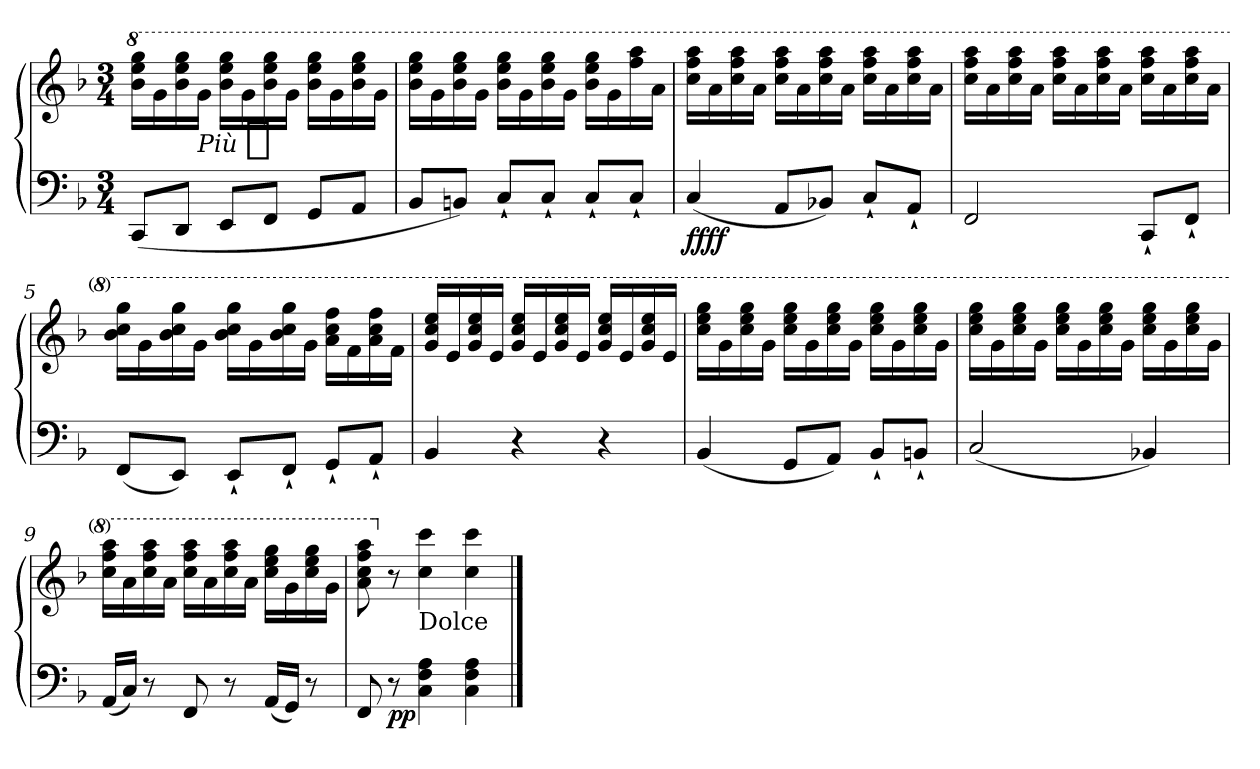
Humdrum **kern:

**kern	**kern	**dynam
*part1	*part1	*part1
*staff2	*staff1	*staff1/2
*clefF4	*clefG2	*
*k[b-]	*k[b-]	*
*M3/4	*M3/4	*
*	*8va	*
=1	=1	=1
(>8CC/L	16bb-\ 16eee\ 16ggg\LL	.
.	16gg\	.
8DD/J	16bb-\ 16eee\ 16ggg\	.
!	!	!LO:DY:b:t=Più %s
.	16gg\JJ	f
8EE/L	16bb-\ 16eee\ 16ggg\LL	.
.	16gg\	.
8FF/J	16bb-\ 16eee\ 16ggg\	.
.	16gg\JJ	.
8GG/L	16bb-\ 16eee\ 16ggg\LL	.
.	16gg\	.
8AA/J	16bb-\ 16eee\ 16ggg\	.
.	16gg\JJ	.
=2	=2	=2
8BB-/L	16bb-\ 16eee\ 16ggg\LL	.
.	16gg\	.
8BBn/J)	16bb-\ 16eee\ 16ggg\	.
.	16gg\JJ	.
8C`/L	16bb-\ 16eee\ 16ggg\LL	.
.	16gg\	.
8C`/J	16bb-\ 16eee\ 16ggg\	.
.	16gg\JJ	.
8C`/L	16bb-\ 16eee\ 16ggg\LL	.
.	16gg\	.
8C`/J	16fff\ 16aaa\	.
.	16aa\JJ	.
=3	=3	=3
!	!	!LO:DY:b=2
!	!	!LO:DY:n=1:b
(<4C/	16ccc\ 16fff\ 16aaa\LL	ff ff
.	16aa\	.
.	16ccc\ 16fff\ 16aaa\	.
.	16aa\JJ	.
8AA/L	16ccc\ 16fff\ 16aaa\LL	.
.	16aa\	.
8BB-X/J)	16ccc\ 16fff\ 16aaa\	.
.	16aa\JJ	.
8C`/L	16ccc\ 16fff\ 16aaa\LL	.
.	16aa\	.
8AA`/J	16ccc\ 16fff\ 16aaa\	.
.	16aa\JJ	.
!!LO:LB:g=z
=4	=4	=4
2FF/	16ccc\ 16fff\ 16aaa\LL	.
.	16aa\	.
.	16ccc\ 16fff\ 16aaa\	.
.	16aa\JJ	.
.	16ccc\ 16fff\ 16aaa\LL	.
.	16aa\	.
.	16ccc\ 16fff\ 16aaa\	.
.	16aa\JJ	.
8CC`/L	16ccc\ 16fff\ 16aaa\LL	.
.	16aa\	.
8FF`/J	16ccc\ 16fff\ 16aaa\	.
.	16aa\JJ	.
=5	=5	=5
(<8FF/L	16bb-\ 16ccc\ 16ggg\LL	.
.	16gg\	.
8EE/J)	16bb-\ 16ccc\ 16ggg\	.
.	16gg\JJ	.
8EE`/L	16bb-\ 16ccc\ 16ggg\LL	.
.	16gg\	.
8FF`/J	16bb-\ 16ccc\ 16ggg\	.
.	16gg\JJ	.
8GG`/L	16aa\ 16ccc\ 16fff\LL	.
.	16ff\	.
8AA`/J	16aa\ 16ccc\ 16fff\	.
.	16ff\JJ	.
=6	=6	=6
4BB-/	16gg/ 16ccc/ 16eee/LL	.
.	16ee/	.
.	16gg/ 16ccc/ 16eee/	.
.	16ee/JJ	.
4r	16gg/ 16ccc/ 16eee/LL	.
.	16ee/	.
.	16gg/ 16ccc/ 16eee/	.
.	16ee/JJ	.
4r	16gg/ 16ccc/ 16eee/LL	.
.	16ee/	.
.	16gg/ 16ccc/ 16eee/	.
.	16ee/JJ	.
!!LO:LB:g=z
=7	=7	=7
(<4BB-/	16ccc\ 16eee\ 16ggg\LL	.
.	16gg\	.
.	16ccc\ 16eee\ 16ggg\	.
.	16gg\JJ	.
8GG/L	16ccc\ 16eee\ 16ggg\LL	.
.	16gg\	.
8AA/J)	16ccc\ 16eee\ 16ggg\	.
.	16gg\JJ	.
8BB-`/L	16ccc\ 16eee\ 16ggg\LL	.
.	16gg\	.
8BBn`/J	16ccc\ 16eee\ 16ggg\	.
.	16gg\JJ	.
=8	=8	=8
(<2C/	16ccc\ 16eee\ 16ggg\LL	.
.	16gg\	.
.	16ccc\ 16eee\ 16ggg\	.
.	16gg\JJ	.
.	16ccc\ 16eee\ 16ggg\LL	.
.	16gg\	.
.	16ccc\ 16eee\ 16ggg\	.
.	16gg\JJ	.
4BB-X/)	16ccc\ 16eee\ 16ggg\LL	.
.	16gg\	.
.	16ccc\ 16eee\ 16ggg\	.
.	16gg\JJ	.
=9	=9	=9
(<16AA/LL	16ccc\ 16fff\ 16aaa\LL	.
16C/JJ)	16aa\	.
8r	16ccc\ 16fff\ 16aaa\	.
.	16aa\JJ	.
8FF/	16ccc\ 16fff\ 16aaa\LL	.
.	16aa\	.
8r	16ccc\ 16fff\ 16aaa\	.
.	16aa\JJ	.
(<16AA/LL	16ccc\ 16eee\ 16ggg\LL	.
16GG/JJ)	16gg\	.
8r	16ccc\ 16eee\ 16ggg\	.
.	16gg\JJ	.
=10	=10	=10
8FF/	8aa\ 8ccc\ 8fff\ 8aaa\	.
*	*X8va	*
!	!	!LO:DY:b=2
!	!	!LO:DY:n=1:b
8r	8r	p p
!	!LO:TX:b:t=Dolce	!
4C\ 4F\ 4A\	4cc\ 4ccc\	.
4C\ 4F\ 4A\	4cc\ 4ccc\	.
==	==	==
*-	*-	*-
